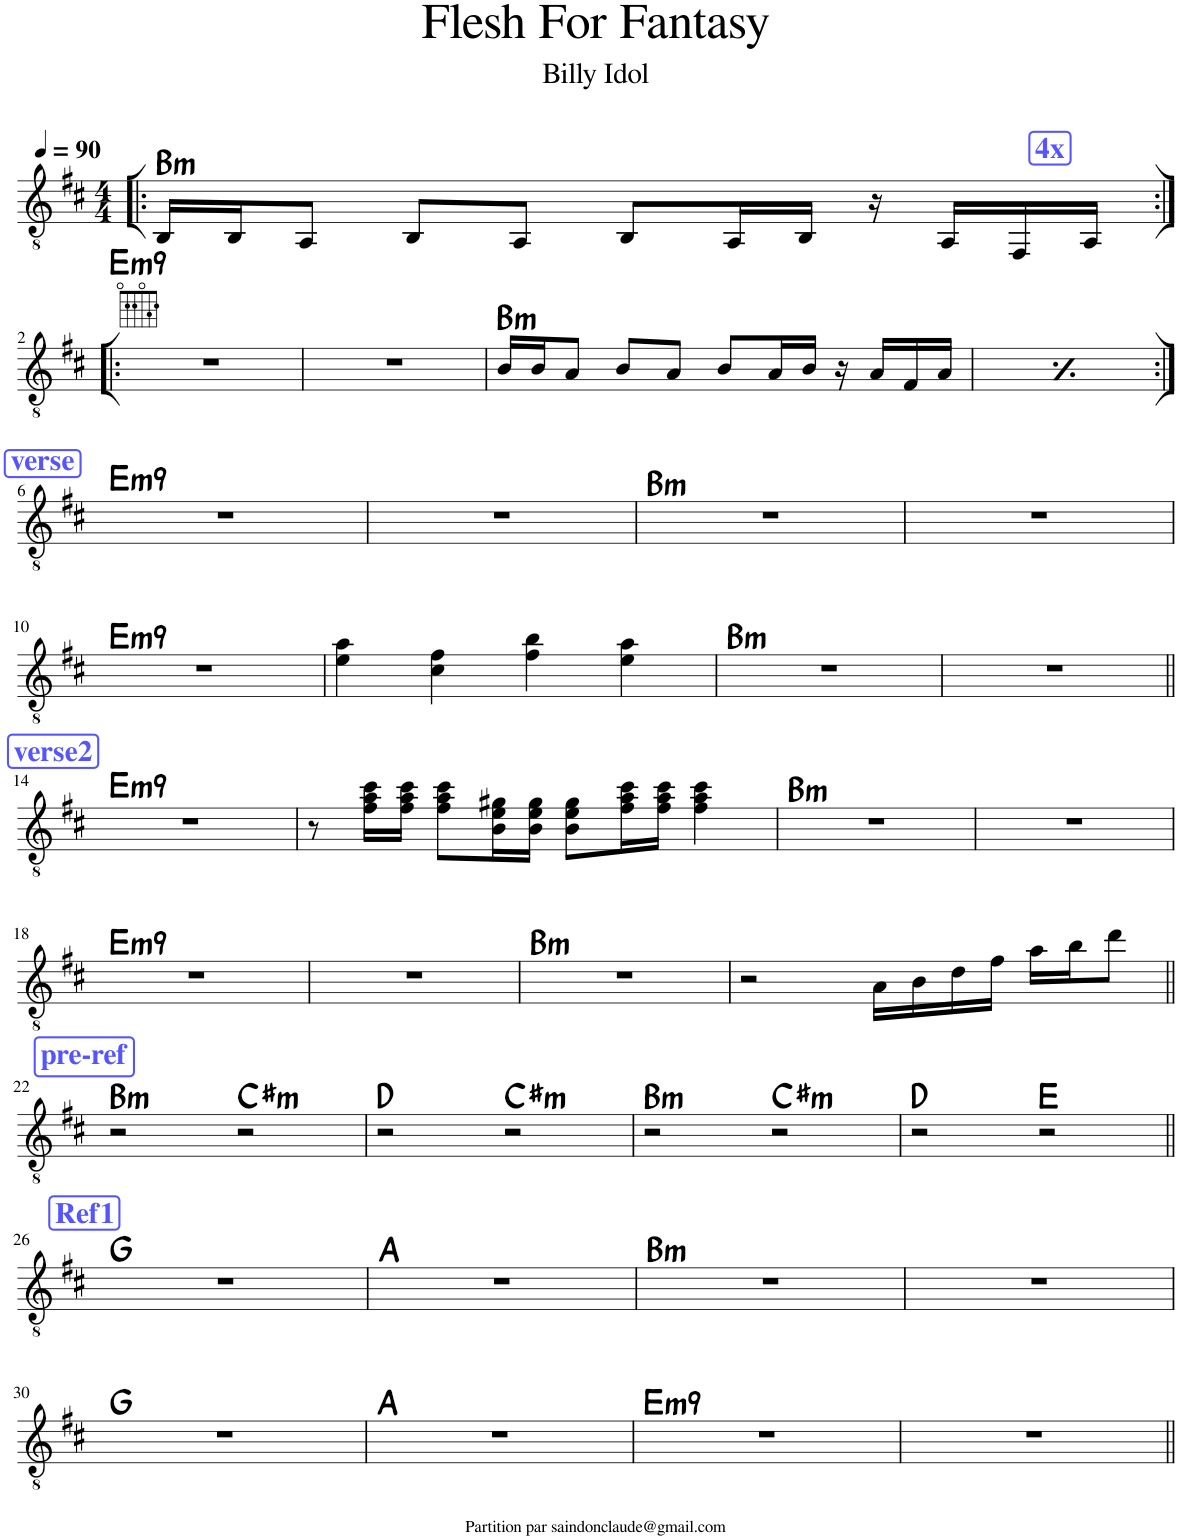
**kern	**harte
*part1	*part1
*staff1	*
*I"Classical Guitar	*
*I'Guit.	*
*clefGv2	*
*k[f#c#]	*
*M4/4	*
*MM90	*
!!LO:REH:place=s1:a:B:cj:color=#5555FF:fs=14:t=4x:qo=3.25
=1!|:	=1!|:
!	!LO:H:kt=m
16BB/LL	B:min
16BB/J	.
8AA/J	.
8BB/L	.
8AA/J	.
8BB/L	.
16AA/L	.
16BB/JJ	.
16r	.
16AA/LL	.
16FF#/	.
16AA/JJ	.
!!LO:LB:g=z
=2:|!|:	=2:|!|:
!	!LO:H:kt=m9
1r	E:min9
=3	=3
1r	.
=4	=4
!	!LO:H:kt=m
16B/LL	B:min
16B/J	.
8A/J	.
8B/L	.
8A/J	.
8B/L	.
16A/L	.
16B/JJ	.
16r	.
16A/LL	.
16F#/	.
16A/JJ	.
=5	=5
!	!LO:H:kt=m
16B/LL	B:min
16B/J	.
8A/J	.
8B/L	.
8A/J	.
8B/L	.
16A/L	.
16B/JJ	.
16r	.
16A/LL	.
16F#/	.
16A/JJ	.
!!LO:LB:g=z
!!LO:REH:place=s1:a:B:cj:color=#5555FF:fs=14:t=verse
=6:|!	=6:|!
!	!LO:H:kt=m9
1r	E:min9
=7	=7
1r	.
=8	=8
!	!LO:H:kt=m
1r	B:min
=9	=9
1r	.
!!LO:LB:g=z
=10	=10
!	!LO:H:kt=m9
1r	E:min9
=11	=11
4e\ 4a\	.
4c#\ 4f#\	.
4f#\ 4b\	.
4e\ 4a\	.
=12	=12
!	!LO:H:kt=m
1r	B:min
=13	=13
1r	.
!!LO:LB:g=z
!!LO:REH:place=s1:a:B:cj:color=#5555FF:fs=14:t=verse2
=14||	=14||
!	!LO:H:kt=m9
1r	E:min9
=15	=15
8r	.
16f#\ 16a\ 16cc#\LL	.
16f#\ 16a\ 16cc#\JJ	.
8f#\ 8a\ 8cc#\L	.
16B\ 16e\ 16g#X\L	.
16B\ 16e\ 16g#\JJ	.
8B\ 8e\ 8g#\L	.
16f#\ 16a\ 16cc#\L	.
16f#\ 16a\ 16cc#\JJ	.
4f#\ 4a\ 4cc#\	.
=16	=16
!	!LO:H:kt=m
1r	B:min
=17	=17
1r	.
!!LO:LB:g=z
=18	=18
!	!LO:H:kt=m9
1r	E:min9
=19	=19
1r	.
=20	=20
!	!LO:H:kt=m
1r	B:min
=21	=21
2r	.
16A\LL	.
16B\	.
16d\	.
16f#\JJ	.
16a\LL	.
16b\J	.
8dd\J	.
!!LO:LB:g=z
!!LO:REH:place=s1:a:B:cj:color=#5555FF:fs=14:t=pre-ref
=22||	=22||
!	!LO:H:kt=m
2r	B:min
!	!LO:H:kt=m
2r	C#:min
=23	=23
2r	D:maj
!	!LO:H:kt=m
2r	C#:min
=24	=24
!	!LO:H:kt=m
2r	B:min
!	!LO:H:kt=m
2r	C#:min
=25	=25
2r	D:maj
2r	E:maj
!!LO:LB:g=z
!!LO:REH:place=s1:a:B:cj:color=#5555FF:fs=14:t=Ref1
=26||	=26||
1r	G:maj
=27	=27
1r	A:maj
=28	=28
!	!LO:H:kt=m
1r	B:min
=29	=29
1r	.
!!LO:LB:g=z
=30	=30
1r	G:maj
=31	=31
1r	A:maj
=32	=32
!	!LO:H:kt=m9
1r	E:min9
=33	=33
1r	.
=||	=||
*-	*-
